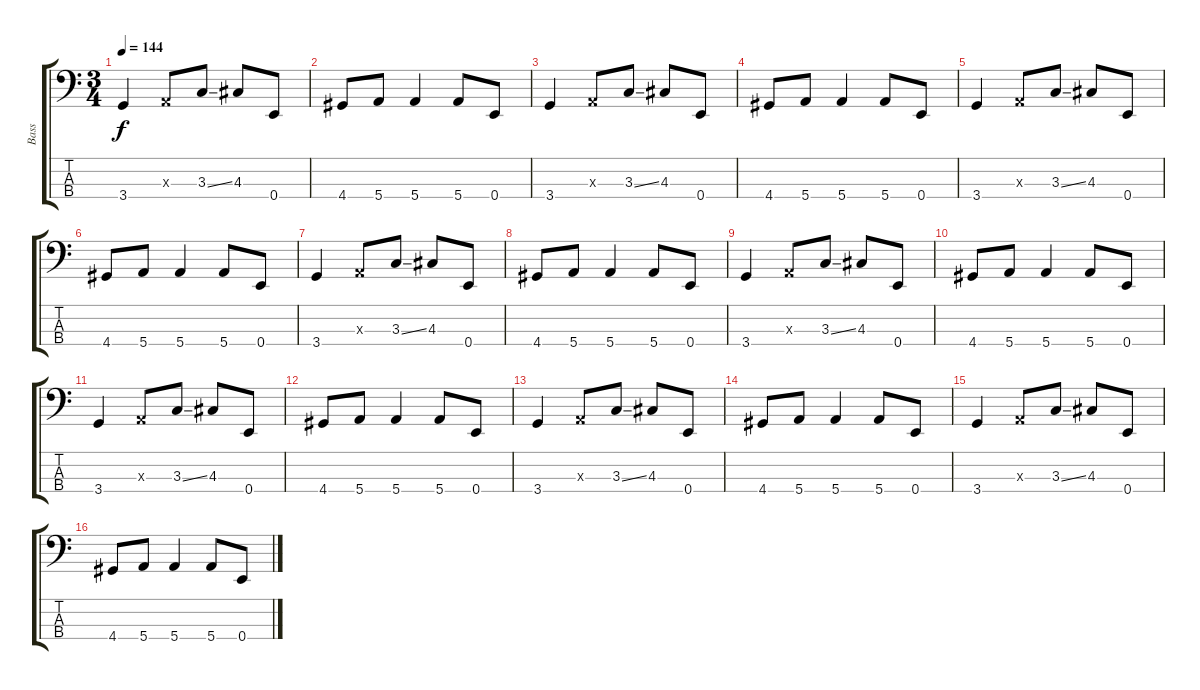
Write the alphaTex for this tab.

\track ("Bass" "Bass") {instrument electricbasspick}
\staff {score tabs}
\tuning (G2 D2 A1 E1) {hide}
\ts (3 4)
\tempo 144
\clef f4
\ks c
3.4.4{dy f} 0.3{x}.8 3.3{ss}.8 4.3.8 0.4.8 |
4.4.8 5.4.8 5.4.4 5.4.8 0.4.8 |
3.4.4 0.3{x}.8 3.3{ss}.8 4.3.8 0.4.8 |
4.4.8 5.4.8 5.4.4 5.4.8 0.4.8 |
3.4.4 0.3{x}.8 3.3{ss}.8 4.3.8 0.4.8 |
4.4.8 5.4.8 5.4.4 5.4.8 0.4.8 |
3.4.4 0.3{x}.8 3.3{ss}.8 4.3.8 0.4.8 |
4.4.8 5.4.8 5.4.4 5.4.8 0.4.8 |
3.4.4 0.3{x}.8 3.3{ss}.8 4.3.8 0.4.8 |
4.4.8 5.4.8 5.4.4 5.4.8 0.4.8 |
3.4.4 0.3{x}.8 3.3{ss}.8 4.3.8 0.4.8 |
4.4.8 5.4.8 5.4.4 5.4.8 0.4.8 |
3.4.4 0.3{x}.8 3.3{ss}.8 4.3.8 0.4.8 |
4.4.8 5.4.8 5.4.4 5.4.8 0.4.8 |
3.4.4 0.3{x}.8 3.3{ss}.8 4.3.8 0.4.8 |
4.4.8 5.4.8 5.4.4 5.4.8 0.4.8
